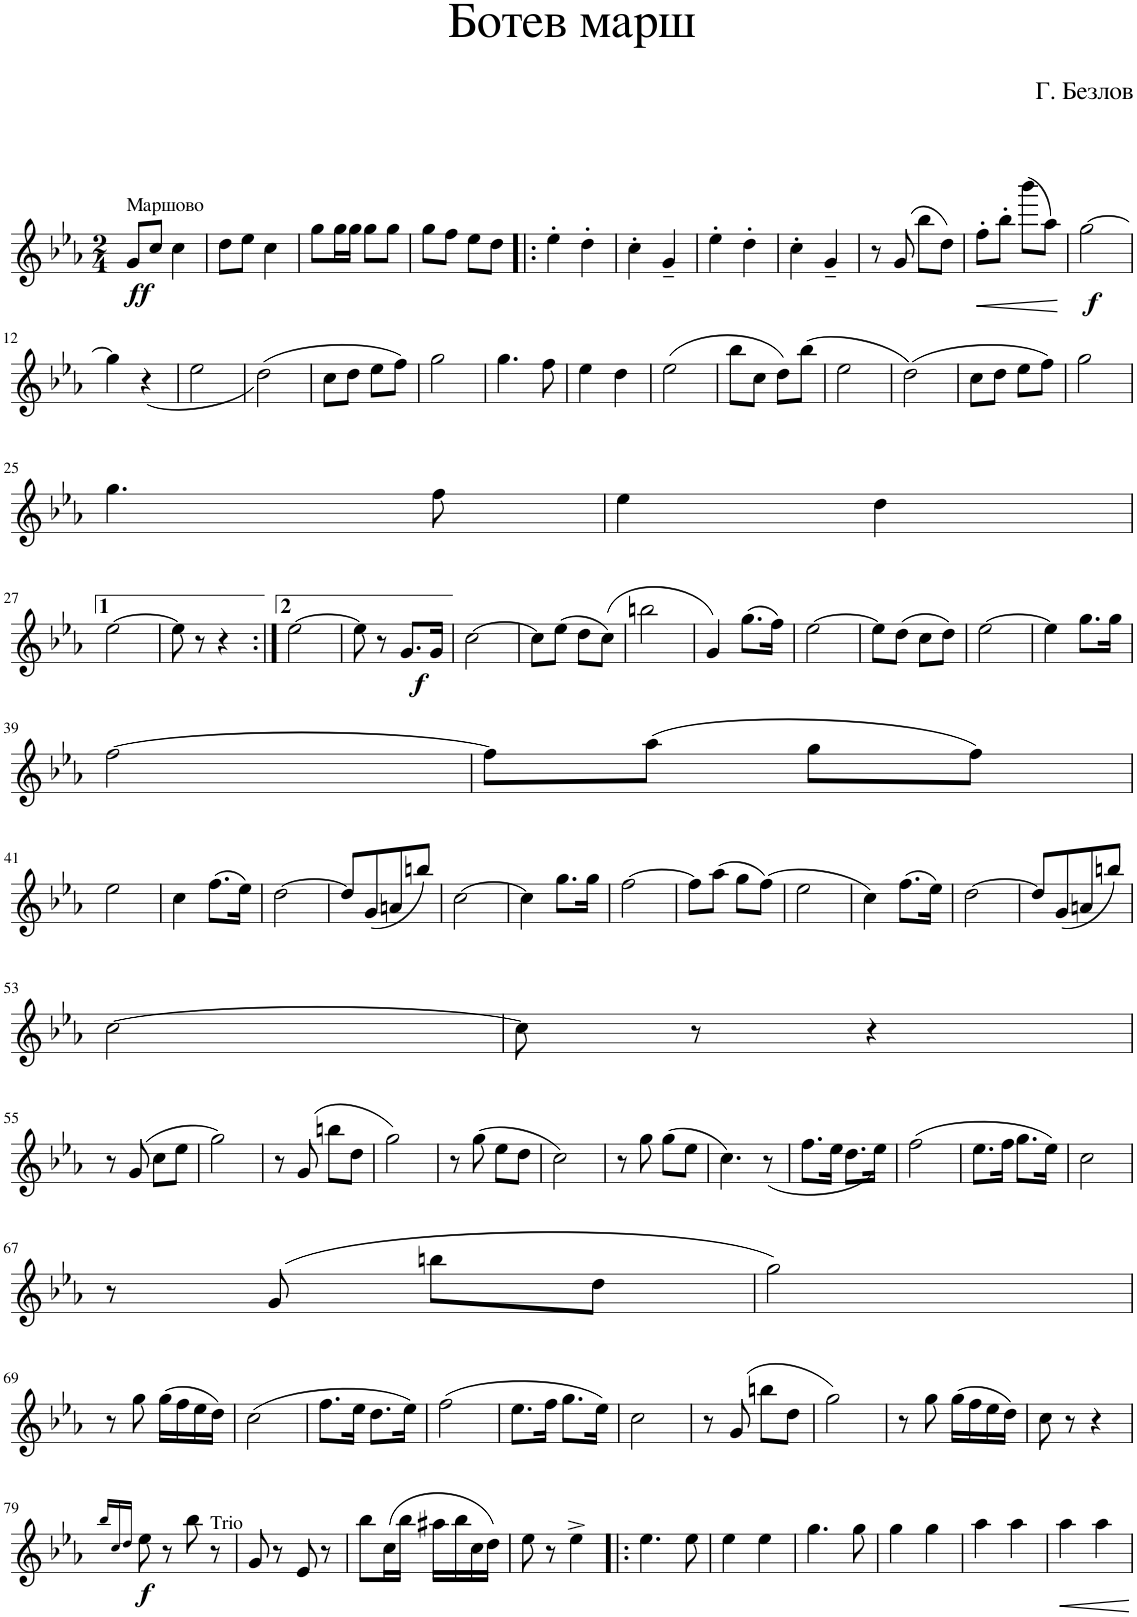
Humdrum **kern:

**kern	**dynam
*part1	*part1
*staff1	*staff1
*I"Tenor Saxophone	*
*I'Ten. Sax.	*
*clefG2	*
*Trd1c2	*
*k[b-e-a-]	*
*M2/4	*
=1	=1
!LO:TX:a:t=Маршово	!
!	!LO:DY:b
8g/L	ff
8cc/J	.
4cc\	.
=2	=2
8dd\L	.
8ee-\J	.
4cc\	.
=3	=3
8gg\L	.
16gg\L	.
16gg\JJ	.
8gg\L	.
8gg\J	.
=4	=4
8gg\L	.
8ff\J	.
8ee-\L	.
8dd\J	.
=5!|:	=5!|:
4ee-'\	.
4dd'\	.
=6	=6
4cc'\	.
4g~/	.
=7	=7
4ee-'\	.
4dd'\	.
=8	=8
4cc'\	.
4g~/	.
=9	=9
8r	.
(8g/	.
8bb-\L	.
8dd\J)	.
=10	=10
!	!LO:HP:b
8ff'\L	<
8bb-'\J	.
(8bbb-\L	.
8aa-\J)	.
.	[
=11	=11
!	!LO:DY:b
[2gg\	f
!!LO:LB:g=z
=12	=12
4gg\]	.
(4r	.
=13	=13
2ee-\	.
=14	=14
(2dd\)	.
=15	=15
8cc\L	.
8dd\J	.
8ee-\L	.
8ff\J)	.
=16	=16
2gg\	.
=17	=17
4.gg\	.
8ff\	.
=18	=18
4ee-\	.
4dd\	.
=19	=19
(2ee-\	.
=20	=20
8bb-\L	.
8cc\J	.
8dd\L)	.
(8bb-\J	.
=21	=21
2ee-\	.
=22	=22
(2dd\)	.
=23	=23
8cc\L	.
8dd\J	.
8ee-\L	.
8ff\J)	.
=24	=24
2gg\	.
!!LO:LB:g=z
=25	=25
4.gg\	.
8ff\	.
=26	=26
4ee-\	.
4dd\	.
!!LO:LB:g=z
=27	=27
[2ee-\	.
=28	=28
8ee-\]	.
8r	.
4r	.
=29:|!	=29:|!
[2ee-\	.
=30	=30
8ee-\]	.
8r	.
!	!LO:DY:b
8.g/L	f
16g/Jk	.
=31	=31
[2cc\	.
=32	=32
8cc\L]	.
(8ee-\J	.
8dd\L	.
(8cc\J)	.
=33	=33
2bbn\	.
=34	=34
4g/)	.
(8.gg\L	.
16ff\Jk)	.
=35	=35
[2ee-\	.
=36	=36
8ee-\L]	.
(8dd\J	.
8cc\L	.
8dd\J)	.
=37	=37
[2ee-\	.
=38	=38
4ee-\]	.
8.gg\L	.
16gg\Jk	.
!!LO:LB:g=z
=39	=39
[2ff\	.
=40	=40
8ff\L]	.
(8aa-\J	.
8gg\L	.
(8ff\J)	.
!!LO:LB:g=z
=41	=41
2ee-\	.
=42	=42
4cc\)	.
(8.ff\L	.
16ee-\Jk)	.
=43	=43
[2dd\	.
=44	=44
8dd/L]	.
(8g/	.
8an/	.
8bbn/J)	.
=45	=45
[2cc\	.
=46	=46
4cc\]	.
8.gg\L	.
16gg\Jk	.
=47	=47
[2ff\	.
=48	=48
8ff\L]	.
(8aa-\J	.
8gg\L	.
(8ff\J)	.
=49	=49
2ee-\	.
=50	=50
4cc\)	.
(8.ff\L	.
16ee-\Jk)	.
=51	=51
[2dd\	.
=52	=52
8dd/L]	.
(8g/	.
8an/	.
8bbn/J)	.
!!LO:LB:g=z
=53	=53
[2cc\	.
=54	=54
8cc\]	.
8r	.
4r	.
!!LO:LB:g=z
=55	=55
8r	.
(8g/	.
8cc\L	.
8ee-\J	.
=56	=56
2gg\)	.
=57	=57
8r	.
(8g/	.
8bbn\L	.
8dd\J	.
=58	=58
2gg\)	.
=59	=59
8r	.
(8gg\	.
8ee-\L	.
8dd\J	.
=60	=60
2cc\)	.
=61	=61
8r	.
8gg\	.
(8gg\L	.
8ee-\J	.
=62	=62
4.cc\)	.
(8r	.
=63	=63
8.ff\L	.
16ee-\Jk	.
8.dd\L	.
16ee-\Jk)	.
=64	=64
(2ff\	.
=65	=65
8.ee-\L	.
16ff\Jk	.
8.gg\L	.
16ee-\Jk)	.
=66	=66
2cc\	.
!!LO:LB:g=z
=67	=67
8r	.
(8g/	.
8bbn\L	.
8dd\J	.
=68	=68
2gg\)	.
!!LO:LB:g=z
=69	=69
8r	.
8gg\	.
(16gg\LL	.
16ff\	.
16ee-\	.
16dd\JJ)	.
=70	=70
(2cc\	.
=71	=71
8.ff\L	.
16ee-\Jk	.
8.dd\L	.
16ee-\Jk)	.
=72	=72
(2ff\	.
=73	=73
8.ee-\L	.
16ff\Jk	.
8.gg\L	.
16ee-\Jk)	.
=74	=74
2cc\	.
=75	=75
8r	.
(8g/	.
8bbn\L	.
8dd\J	.
=76	=76
2gg\)	.
=77	=77
8r	.
8gg\	.
(16gg\LL	.
16ff\	.
16ee-\	.
16dd\JJ)	.
=78	=78
8cc\	.
8r	.
4r	.
!!LO:LB:g=z
=79	=79
16qbb-/LL	.
16qcc/	.
16qdd/JJ	.
!	!LO:DY:b
8ee-\	f
8r	.
8bb-\	.
!LO:TX:a:t=Trio	!
8r	.
=80	=80
8g/	.
8r	.
8e-/	.
8r	.
=81	=81
8bb-\L	.
(16cc\L	.
16bb-\JJ	.
16a#X\LL	.
16bb-\	.
16cc\	.
16dd\JJ)	.
=82	=82
8ee-\	.
8r	.
4ee-^\	.
=83!|:	=83!|:
4.ee-\	.
8ee-\	.
=84	=84
4ee-\	.
4ee-\	.
=85	=85
4.gg\	.
8gg\	.
=86	=86
4gg\	.
4gg\	.
=87	=87
4aa-\	.
4aa-\	.
=88	=88
4aa-\	.
4aa-\	.
=	=
*-	*-
